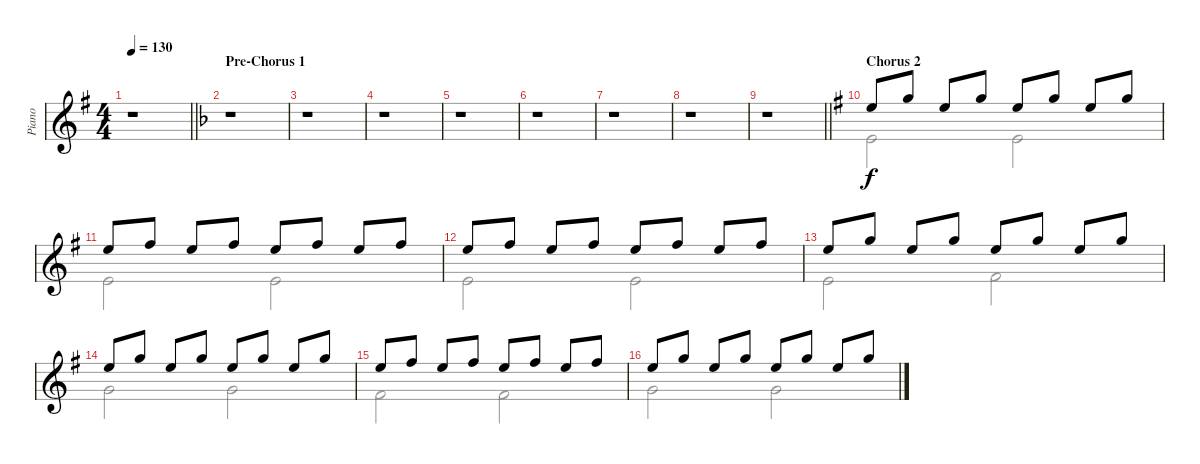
\track ("Piano" "Piano") {instrument brightacousticpiano}
\staff {score}
\tuning (E5 B4 G4 D4 A3 E3) {hide}
\voice
\ts (4 4)
\tempo 130
\clef g2
\barLineRight lightlight
\ks eminor
r.1{dy f} |
\section ("" "Pre-Chorus 1")
\ks dminor
r.1 |
r.1 |
r.1 |
r.1 |
r.1 |
r.1 |
r.1 |
\barLineRight lightlight
r.1 |
\section ("" "Chorus 2")
\ks eminor
5.2.8 3.1.8 5.2.8 3.1.8 5.2.8 3.1.8 5.2.8 3.1.8 |
5.2.8 2.1.8 5.2.8 2.1.8 5.2.8 2.1.8 5.2.8 2.1.8 |
5.2.8 2.1.8 5.2.8 2.1.8 5.2.8 2.1.8 5.2.8 2.1.8 |
5.2.8 3.1.8 5.2.8 3.1.8 5.2.8 3.1.8 5.2.8 3.1.8 |
5.2.8 3.1.8 5.2.8 3.1.8 5.2.8 3.1.8 5.2.8 3.1.8 |
5.2.8 2.1.8 5.2.8 2.1.8 5.2.8 2.1.8 5.2.8 2.1.8 |
5.2.8 3.1.8 5.2.8 3.1.8 5.2.8 3.1.8 5.2.8 3.1.8
\voice
\clef g2
\ottava regular
\simile none
\barLineRight lightlight
\ks eminor
|
\ks dminor
|
|
|
|
|
|
|
\barLineRight lightlight
|
\ks eminor
2.4.2 2.4.2 |
2.4.2 2.4.2 |
2.4.2 2.4.2 |
2.4.2 4.4.2 |
0.3.2 0.3.2 |
4.4.2 4.4.2 |
0.3.2 0.3.2
